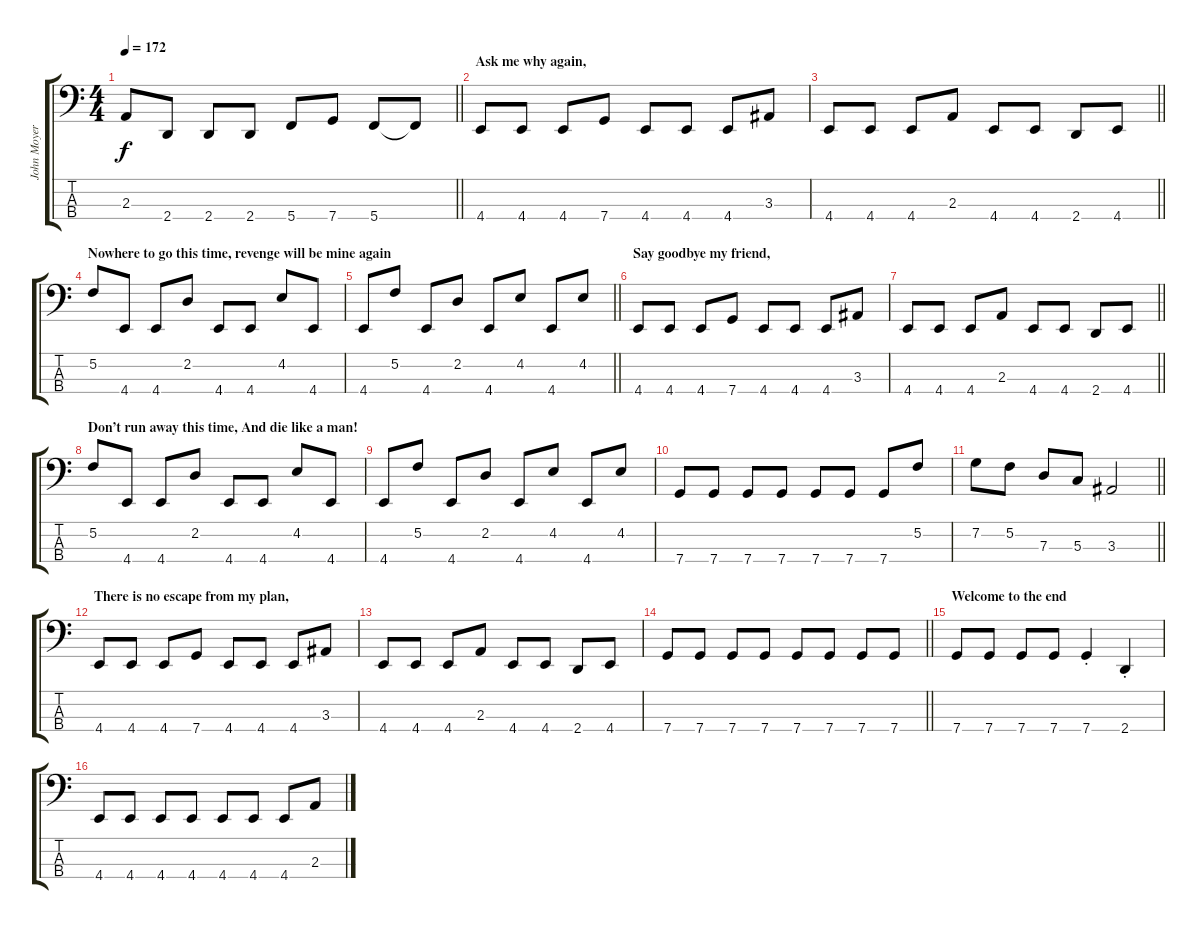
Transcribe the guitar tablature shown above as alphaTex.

\track ("John Moyer - Bass" "John Moyer") {instrument electricbassfinger}
\staff {score tabs}
\tuning (F2 C2 G1 C1) {hide}
\ts (4 4)
\tempo 172
\clef f4
\barLineRight lightlight
\ks c
2.3.8{dy f} 2.4.8 2.4.8 2.4.8 5.4.8 7.4.8 5.4.8 5.4{t}.8 |
\section ("" "Ask me why again,")
4.4.8 4.4.8 4.4.8 7.4.8 4.4.8 4.4.8 4.4.8 3.3.8 |
\barLineRight lightlight
4.4.8 4.4.8 4.4.8 2.3.8 4.4.8 4.4.8 2.4.8 4.4.8 |
\section ("" "Nowhere to go this time, revenge will be mine again")
5.2.8 4.4.8 4.4.8 2.2.8 4.4.8 4.4.8 4.2.8 4.4.8 |
\barLineRight lightlight
4.4.8 5.2.8 4.4.8 2.2.8 4.4.8 4.2.8 4.4.8 4.2.8 |
\section ("" "Say goodbye my friend,")
4.4.8 4.4.8 4.4.8 7.4.8 4.4.8 4.4.8 4.4.8 3.3.8 |
\barLineRight lightlight
4.4.8 4.4.8 4.4.8 2.3.8 4.4.8 4.4.8 2.4.8 4.4.8 |
\section ("" "Don’t run away this time, And die like a man!")
5.2.8 4.4.8 4.4.8 2.2.8 4.4.8 4.4.8 4.2.8 4.4.8 |
4.4.8 5.2.8 4.4.8 2.2.8 4.4.8 4.2.8 4.4.8 4.2.8 |
7.4.8 7.4.8 7.4.8 7.4.8 7.4.8 7.4.8 7.4.8 5.2.8 |
\barLineRight lightlight
7.2.8 5.2.8 7.3.8 5.3.8 3.3.2 |
\section ("" "There is no escape from my plan,")
4.4.8 4.4.8 4.4.8 7.4.8 4.4.8 4.4.8 4.4.8 3.3.8 |
4.4.8 4.4.8 4.4.8 2.3.8 4.4.8 4.4.8 2.4.8 4.4.8 |
\barLineRight lightlight
7.4.8 7.4.8 7.4.8 7.4.8 7.4.8 7.4.8 7.4.8 7.4.8 |
\section ("" "Welcome to the end")
7.4.8 7.4.8 7.4.8 7.4.8 7.4{st}.4 2.4{st}.4 |
4.4.8 4.4.8 4.4.8 4.4.8 4.4.8 4.4.8 4.4.8 2.3.8
